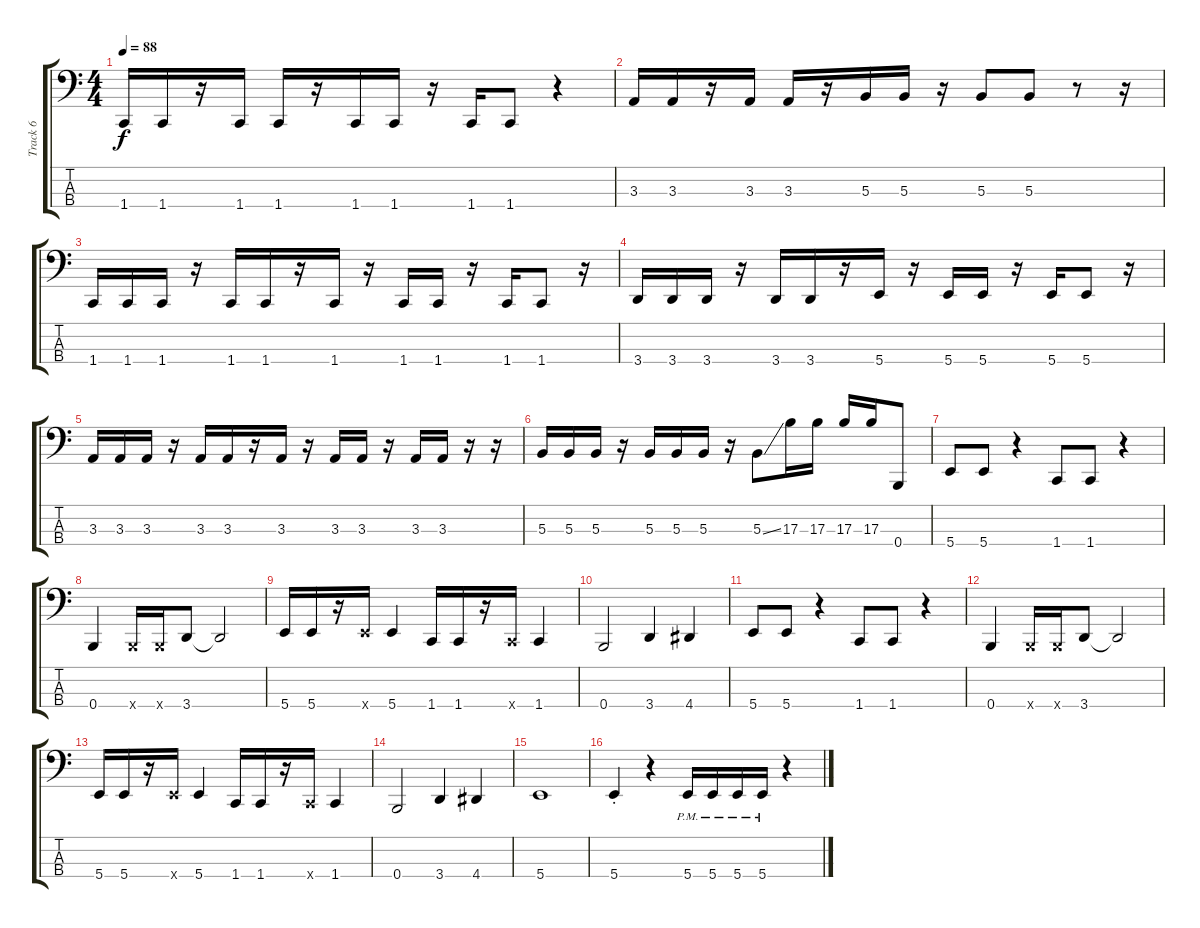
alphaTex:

\track ("Track 6" "Track 6") {instrument electricbassfinger}
\staff {score tabs}
\tuning (E2 B1 Gb1 B0) {hide}
\ts (4 4)
\tempo 88
\clef f4
\ks c
1.4.16{dy f} 1.4.16 r.16 1.4.16 1.4.16 r.16 1.4.16 1.4.16 r.16 1.4.16 1.4.8 r.4 |
3.3.16 3.3.16 r.16 3.3.16 3.3.16 r.16 5.3.16 5.3.16 r.16 5.3.8 5.3.8 r.8 r.16 |
1.4.16 1.4.16 1.4.16 r.16 1.4.16 1.4.16 r.16 1.4.16 r.16 1.4.16 1.4.16 r.16 1.4.16 1.4.8 r.16 |
3.4.16 3.4.16 3.4.16 r.16 3.4.16 3.4.16 r.16 5.4.16 r.16 5.4.16 5.4.16 r.16 5.4.16 5.4.8 r.16 |
3.3.16 3.3.16 3.3.16 r.16 3.3.16 3.3.16 r.16 3.3.16 r.16 3.3.16 3.3.16 r.16 3.3.16 3.3.16 r.16 r.16 |
5.3.16 5.3.16 5.3.16 r.16 5.3.16 5.3.16 5.3.16 r.16 5.3{ss}.8 17.3.16 17.3.16 17.3.16 17.3.16 0.4.8 |
5.4.8 5.4.8 r.4 1.4.8 1.4.8 r.4 |
0.4.4 0.4{x}.16 0.4{x}.16 3.4.8 3.4{t}.2 |
5.4.16 5.4.16 r.16 5.4{x}.16 5.4.4 1.4.16 1.4.16 r.16 1.4{x}.16 1.4.4 |
0.4.2 3.4.4 4.4.4 |
5.4.8 5.4.8 r.4 1.4.8 1.4.8 r.4 |
0.4.4 0.4{x}.16 0.4{x}.16 3.4.8 3.4{t}.2 |
5.4.16 5.4.16 r.16 5.4{x}.16 5.4.4 1.4.16 1.4.16 r.16 1.4{x}.16 1.4.4 |
0.4.2 3.4.4 4.4.4 |
5.4.1 |
5.4{st}.4 r.4 5.4{pm}.16 5.4{pm}.16 5.4{pm}.16 5.4{pm}.16 r.4
